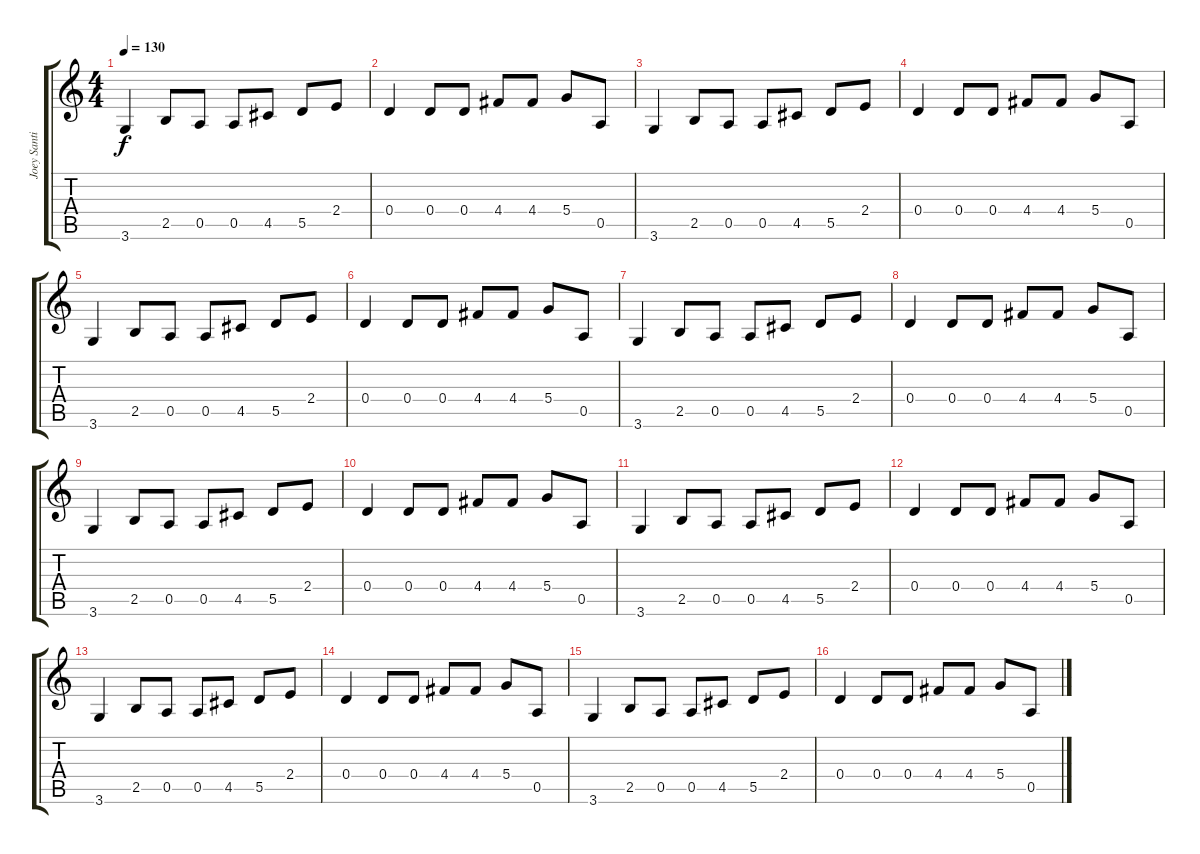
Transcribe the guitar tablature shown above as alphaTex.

\track ("Joey Santiago" "Joey Santi") {instrument electricguitarjazz}
\staff {score tabs}
\tuning (E4 B3 G3 D3 A2 E2) {hide}
\ts (4 4)
\tempo 130
\clef g2
\ks c
3.6.4{dy f} 2.5.8 0.5.8 0.5.8 4.5.8 5.5.8 2.4.8 |
0.4.4 0.4.8 0.4.8 4.4.8 4.4.8 5.4.8 0.5.8 |
3.6.4 2.5.8 0.5.8 0.5.8 4.5.8 5.5.8 2.4.8 |
0.4.4 0.4.8 0.4.8 4.4.8 4.4.8 5.4.8 0.5.8 |
3.6.4 2.5.8 0.5.8 0.5.8 4.5.8 5.5.8 2.4.8 |
0.4.4 0.4.8 0.4.8 4.4.8 4.4.8 5.4.8 0.5.8 |
3.6.4 2.5.8 0.5.8 0.5.8 4.5.8 5.5.8 2.4.8 |
0.4.4 0.4.8 0.4.8 4.4.8 4.4.8 5.4.8 0.5.8 |
3.6.4 2.5.8 0.5.8 0.5.8 4.5.8 5.5.8 2.4.8 |
0.4.4 0.4.8 0.4.8 4.4.8 4.4.8 5.4.8 0.5.8 |
3.6.4 2.5.8 0.5.8 0.5.8 4.5.8 5.5.8 2.4.8 |
0.4.4 0.4.8 0.4.8 4.4.8 4.4.8 5.4.8 0.5.8 |
3.6.4 2.5.8 0.5.8 0.5.8 4.5.8 5.5.8 2.4.8 |
0.4.4 0.4.8 0.4.8 4.4.8 4.4.8 5.4.8 0.5.8 |
3.6.4 2.5.8 0.5.8 0.5.8 4.5.8 5.5.8 2.4.8 |
0.4.4 0.4.8 0.4.8 4.4.8 4.4.8 5.4.8 0.5.8
